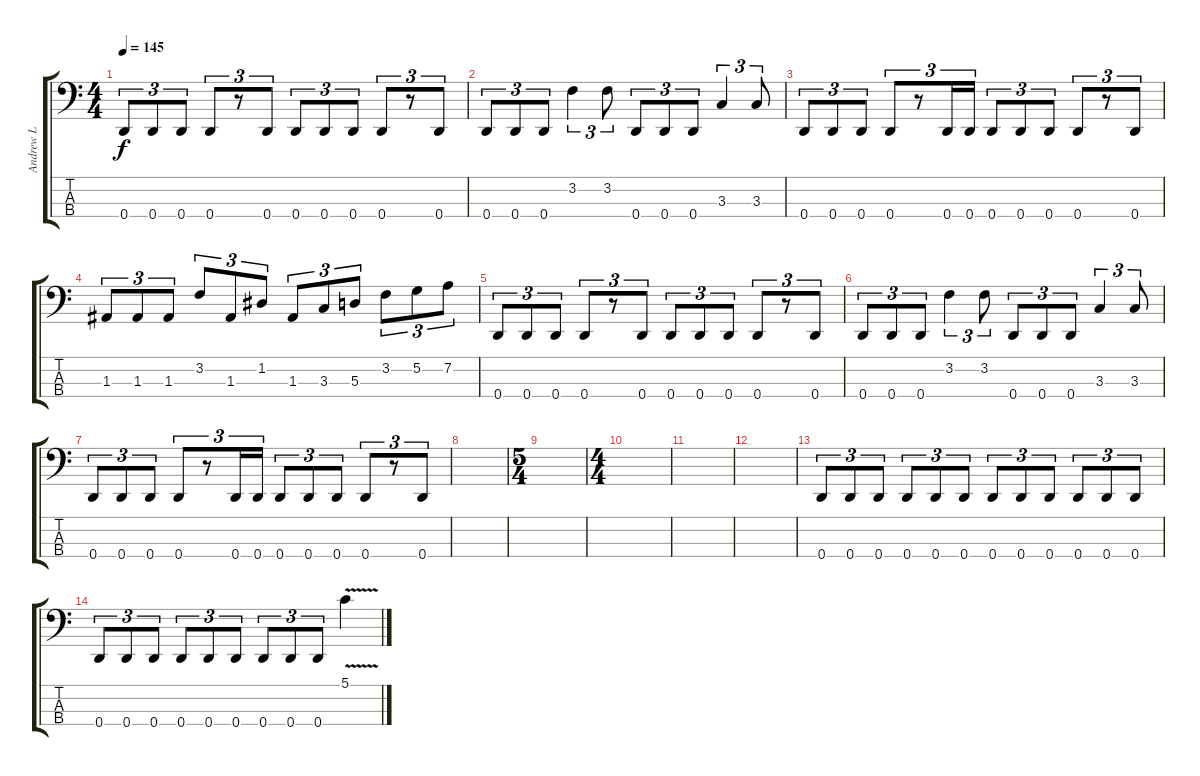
\track ("Andrew L" "Andrew L") {instrument electricbassfinger}
\staff {score tabs}
\tuning (G2 D2 A1 D1) {hide}
\ts (4 4)
\tempo 145
\clef f4
\ks c
0.4.8{tu (3 2) dy f} 0.4.8{tu (3 2)} 0.4.8{tu (3 2)} 0.4.8{tu (3 2)} r.8{tu (3 2)} 0.4.8{tu (3 2)} 0.4.8{tu (3 2)} 0.4.8{tu (3 2)} 0.4.8{tu (3 2)} 0.4.8{tu (3 2)} r.8{tu (3 2)} 0.4.8{tu (3 2)} |
0.4.8{tu (3 2)} 0.4.8{tu (3 2)} 0.4.8{tu (3 2)} 3.2.4{tu (3 2)} 3.2.8{tu (3 2)} 0.4.8{tu (3 2)} 0.4.8{tu (3 2)} 0.4.8{tu (3 2)} 3.3.4{tu (3 2)} 3.3.8{tu (3 2)} |
0.4.8{tu (3 2)} 0.4.8{tu (3 2)} 0.4.8{tu (3 2)} 0.4.8{tu (3 2)} r.8{tu (3 2)} 0.4.16{tu (3 2)} 0.4.16{tu (3 2)} 0.4.8{tu (3 2)} 0.4.8{tu (3 2)} 0.4.8{tu (3 2)} 0.4.8{tu (3 2)} r.8{tu (3 2)} 0.4.8{tu (3 2)} |
1.3.8{tu (3 2)} 1.3.8{tu (3 2)} 1.3.8{tu (3 2)} 3.2.8{tu (3 2)} 1.3.8{tu (3 2)} 1.2.8{tu (3 2)} 1.3.8{tu (3 2)} 3.3.8{tu (3 2)} 5.3.8{tu (3 2)} 3.2.8{tu (3 2)} 5.2.8{tu (3 2)} 7.2.8{tu (3 2)} |
0.4.8{tu (3 2)} 0.4.8{tu (3 2)} 0.4.8{tu (3 2)} 0.4.8{tu (3 2)} r.8{tu (3 2)} 0.4.8{tu (3 2)} 0.4.8{tu (3 2)} 0.4.8{tu (3 2)} 0.4.8{tu (3 2)} 0.4.8{tu (3 2)} r.8{tu (3 2)} 0.4.8{tu (3 2)} |
0.4.8{tu (3 2)} 0.4.8{tu (3 2)} 0.4.8{tu (3 2)} 3.2.4{tu (3 2)} 3.2.8{tu (3 2)} 0.4.8{tu (3 2)} 0.4.8{tu (3 2)} 0.4.8{tu (3 2)} 3.3.4{tu (3 2)} 3.3.8{tu (3 2)} |
0.4.8{tu (3 2)} 0.4.8{tu (3 2)} 0.4.8{tu (3 2)} 0.4.8{tu (3 2)} r.8{tu (3 2)} 0.4.16{tu (3 2)} 0.4.16{tu (3 2)} 0.4.8{tu (3 2)} 0.4.8{tu (3 2)} 0.4.8{tu (3 2)} 0.4.8{tu (3 2)} r.8{tu (3 2)} 0.4.8{tu (3 2)} |
|
\ts (5 4)
|
\ts (4 4)
|
|
|
0.4.8{tu (3 2)} 0.4.8{tu (3 2)} 0.4.8{tu (3 2)} 0.4.8{tu (3 2)} 0.4.8{tu (3 2)} 0.4.8{tu (3 2)} 0.4.8{tu (3 2)} 0.4.8{tu (3 2)} 0.4.8{tu (3 2)} 0.4.8{tu (3 2)} 0.4.8{tu (3 2)} 0.4.8{tu (3 2)} |
0.4.8{tu (3 2)} 0.4.8{tu (3 2)} 0.4.8{tu (3 2)} 0.4.8{tu (3 2)} 0.4.8{tu (3 2)} 0.4.8{tu (3 2)} 0.4.8{tu (3 2)} 0.4.8{tu (3 2)} 0.4.8{tu (3 2)} 5.1{v}.4
